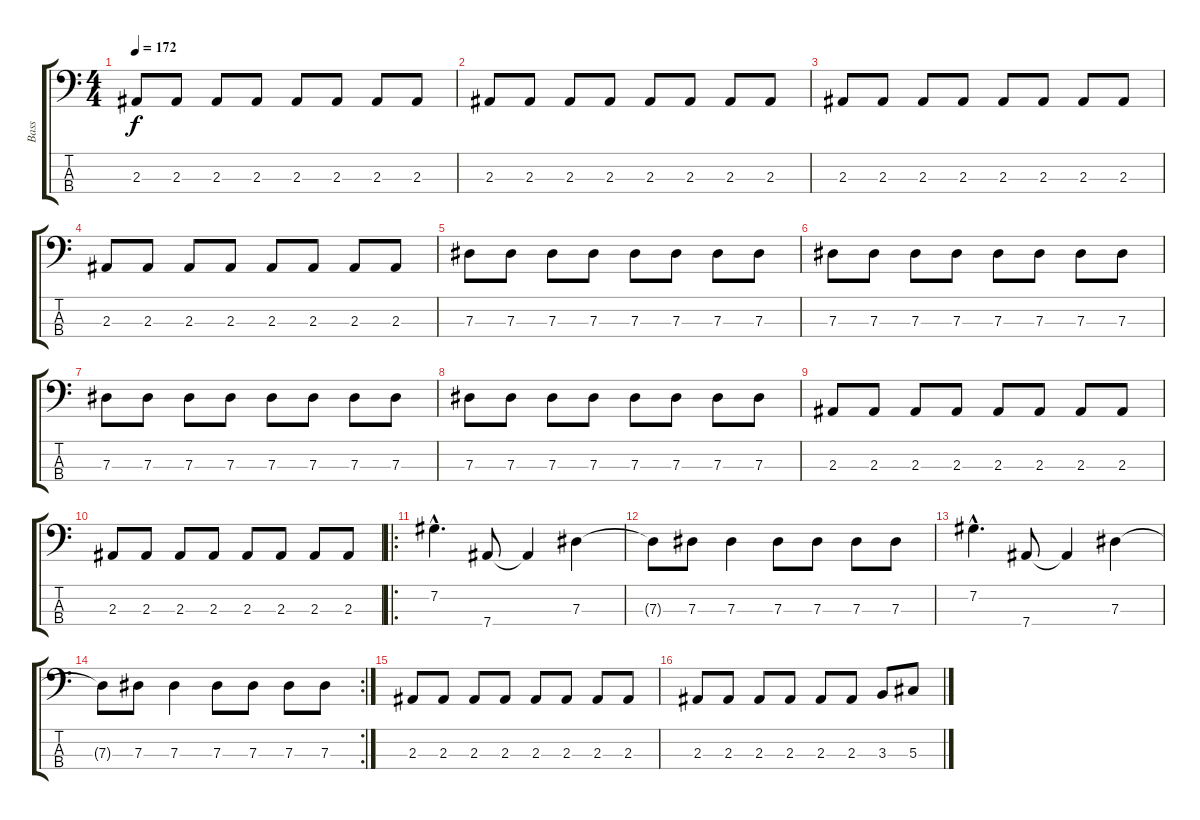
\track ("Bass" "Bass") {instrument electricbasspick}
\staff {score tabs}
\tuning (Gb2 Db2 Ab1 Eb1) {hide}
\ts (4 4)
\tempo 172
\clef f4
\ks c
2.3.8{dy f} 2.3.8 2.3.8 2.3.8 2.3.8 2.3.8 2.3.8 2.3.8 |
2.3.8 2.3.8 2.3.8 2.3.8 2.3.8 2.3.8 2.3.8 2.3.8 |
2.3.8 2.3.8 2.3.8 2.3.8 2.3.8 2.3.8 2.3.8 2.3.8 |
2.3.8 2.3.8 2.3.8 2.3.8 2.3.8 2.3.8 2.3.8 2.3.8 |
7.3.8 7.3.8 7.3.8 7.3.8 7.3.8 7.3.8 7.3.8 7.3.8 |
7.3.8 7.3.8 7.3.8 7.3.8 7.3.8 7.3.8 7.3.8 7.3.8 |
7.3.8 7.3.8 7.3.8 7.3.8 7.3.8 7.3.8 7.3.8 7.3.8 |
7.3.8 7.3.8 7.3.8 7.3.8 7.3.8 7.3.8 7.3.8 7.3.8 |
2.3.8 2.3.8 2.3.8 2.3.8 2.3.8 2.3.8 2.3.8 2.3.8 |
2.3.8 2.3.8 2.3.8 2.3.8 2.3.8 2.3.8 2.3.8 2.3.8 |
\ro
7.2{hac}.4{d} 7.4.8 7.4{t}.4 7.3.4 |
7.3{t}.8 7.3.8 7.3.4 7.3.8 7.3.8 7.3.8 7.3.8 |
7.2{hac}.4{d} 7.4.8 7.4{t}.4 7.3.4 |
\rc 2
7.3{t}.8 7.3.8 7.3.4 7.3.8 7.3.8 7.3.8 7.3.8 |
2.3.8 2.3.8 2.3.8 2.3.8 2.3.8 2.3.8 2.3.8 2.3.8 |
2.3.8 2.3.8 2.3.8 2.3.8 2.3.8 2.3.8 3.3.8 5.3.8
